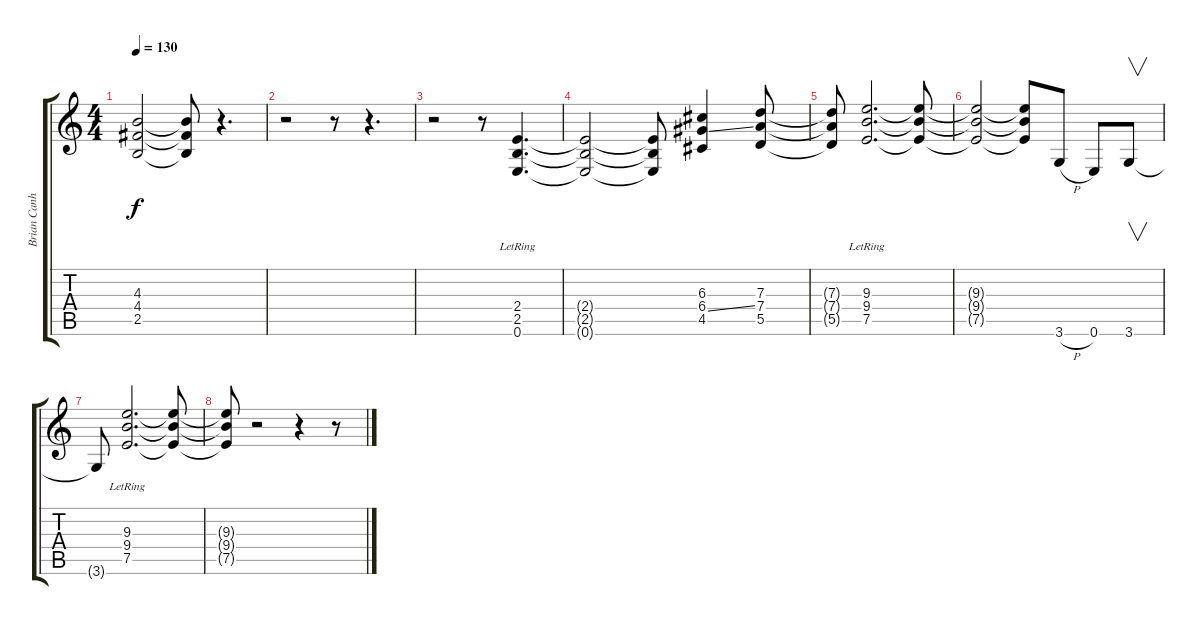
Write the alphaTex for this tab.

\track ("Brian Canham " "Brian Canh") {instrument distortionguitar}
\staff {score tabs}
\tuning (E4 B3 G3 D3 A2 E2) {hide}
\ts (4 4)
\tempo 130
\clef g2
\ks c
(4.3{t} 4.4{t} 2.5{t}).2{dy f} (4.3{t} 4.4{t} 2.5{t}).8 r.4{d} |
r.2 r.8 r.4{d} |
r.2 r.8 (2.4{lr} 2.5{lr} 0.6{lr}).4{d} |
(2.4{t} 2.5{t} 0.6{t}).2 (2.4{t} 2.5{t} 0.6{t}).8 (6.3 6.4{ss} 4.5).4 (7.3 7.4 5.5).8 |
(7.3{t} 7.4{t} 5.5{t}).8 (9.3{lr} 9.4{lr} 7.5{lr}).2{d} (9.3{t} 9.4{t} 7.5{t}).8 |
(9.3{t} 9.4{t} 7.5{t}).2 (9.3{t} 9.4{t} 7.5{t}).8 3.6{h}.8 0.6.8 3.6.8{v} |
3.6{t}.8 (9.3{lr} 9.4{lr} 7.5{lr}).2{d} (9.3{t} 9.4{t} 7.5{t}).8 |
(9.3{t} 9.4{t} 7.5{t}).8 r.2 r.4 r.8
